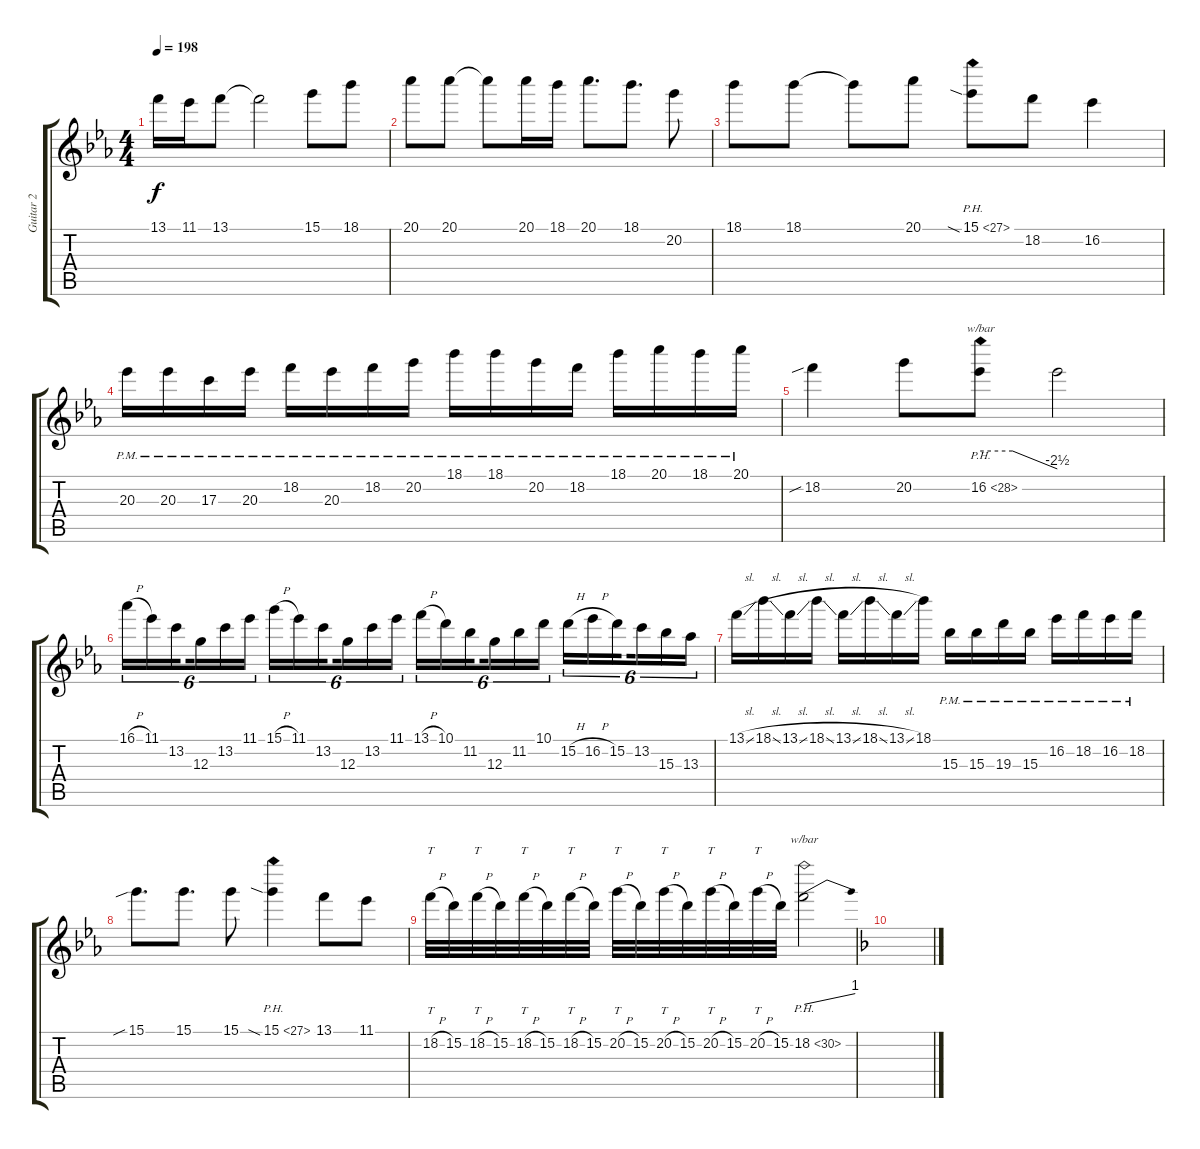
\track ("Guitar 2" "Guitar 2") {instrument distortionguitar}
\staff {score tabs}
\tuning (E4 B3 G3 D3 A2 E2) {hide}
\ts (4 4)
\tempo 198
\clef g2
\ks cminor
13.1.16{dy f} 11.1.16 13.1.8 13.1{t}.2 15.1.8 18.1.8 |
20.1.8 20.1.8 20.1{t}.8 20.1.16 18.1.16 20.1.8{d} 18.1.8{d} 20.2.8 |
18.1.8 18.1.8 18.1{t}.8 20.1.8 15.1{ph 12 sia}.8 18.2.8 16.2.4 |
20.3{pm}.16 20.3{pm}.16 17.3{pm}.16 20.3{pm}.16 18.2{pm}.16 20.3{pm}.16 18.2{pm}.16 20.2{pm}.16 18.1{pm}.16 18.1{pm}.16 20.2{pm}.16 18.2{pm}.16 18.1{pm}.16 20.1{pm}.16 18.1{pm}.16 20.1{pm}.16 |
18.2{sib}.4 20.2.8 16.2{ph 12}.8{tbe (custom default 0 0 25 0 60 -10)} 16.2{t}.2 |
16.1{h}.16{tu (6 4)} 11.1.16{tu (6 4)} 13.2.16{tu (6 4) beam splitsecondary} 12.3.16{tu (6 4)} 13.2.16{tu (6 4)} 11.1.16{tu (6 4)} 15.1{h}.16{tu (6 4)} 11.1.16{tu (6 4)} 13.2.16{tu (6 4) beam splitsecondary} 12.3.16{tu (6 4)} 13.2.16{tu (6 4)} 11.1.16{tu (6 4)} 13.1{h}.16{tu (6 4)} 10.1.16{tu (6 4)} 11.2.16{tu (6 4) beam splitsecondary} 12.3.16{tu (6 4)} 11.2.16{tu (6 4)} 10.1.16{tu (6 4)} 15.2{h}.16{tu (6 4)} 16.2{h}.16{tu (6 4)} 15.2.16{tu (6 4) beam splitsecondary} 13.2.16{tu (6 4)} 15.3.16{tu (6 4)} 13.3.16{tu (6 4)} |
13.1{sl}.16 18.1{sl}.16 13.1{sl}.16 18.1{sl}.16 13.1{sl}.16 18.1{sl}.16 13.1{sl}.16 18.1.16 15.3{pm}.16 15.3{pm}.16 19.3{pm}.16 15.3{pm}.16 16.2{pm}.16 18.2{pm}.16 16.2{pm}.16 18.2{pm}.16 |
15.1{sib}.8{d} 15.1.8{d} 15.1.8 15.1{ph 12 sia}.4 13.1.8 11.1.8 |
18.2{h}.32{tt} 15.2.32 18.2{h}.32{tt} 15.2.32 18.2{h}.32{tt} 15.2.32 18.2{h}.32{tt} 15.2.32 20.2{h}.32{tt} 15.2.32 20.2{h}.32{tt} 15.2.32 20.2{h}.32{tt} 15.2.32 20.2{h}.32{tt} 15.2.32 18.2{ph 12}.2{tbe (dive default 0 0 60 4)} |
\ks dminor
